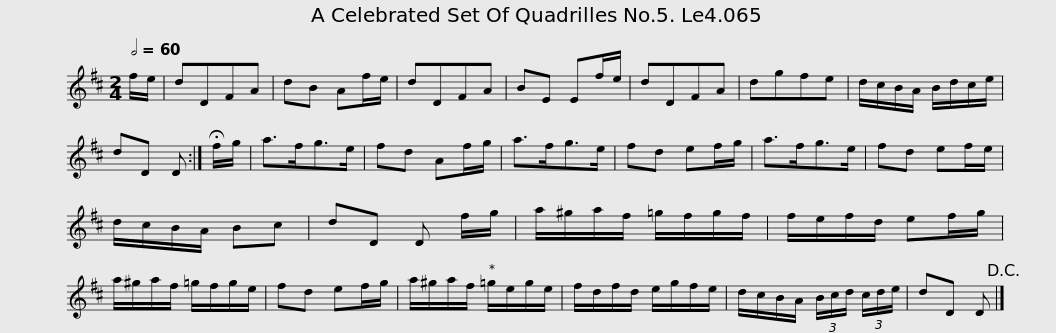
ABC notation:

X:1
L:1/8
Q:1/2=60
M:2/4
I:linebreak $
K:D
V:1 treble
V:1
 f/e/ | dDFA | dB Af/e/ | dDFA | BE Ef/e/ | %5
 dDFA | dgfe | d/c/B/A/ B/d/c/e/ | dD D :| !fermata!f/g/ |$ %10
 a>fg>e | fd Af/g/ | a>fg>e | fd ef/g/ | a>fg>e | %15
 fd ef/e/ | d/c/B/A/ Bc | dD D f/g/ |$ a/^g/a/f/ =g/f/g/f/ | f/e/f/d/ ef/g/ | %20
 a/^g/a/f/ =g/f/g/e/ | fd ef/g/ | a/^g/a/f/ =g/e/g/e/ | f/d/f/d/ e/g/f/e/ |$ d/c/B/A/ (3B/c/d/ (3c/d/e/ | %25
 dD D!D.C.! |] %26
